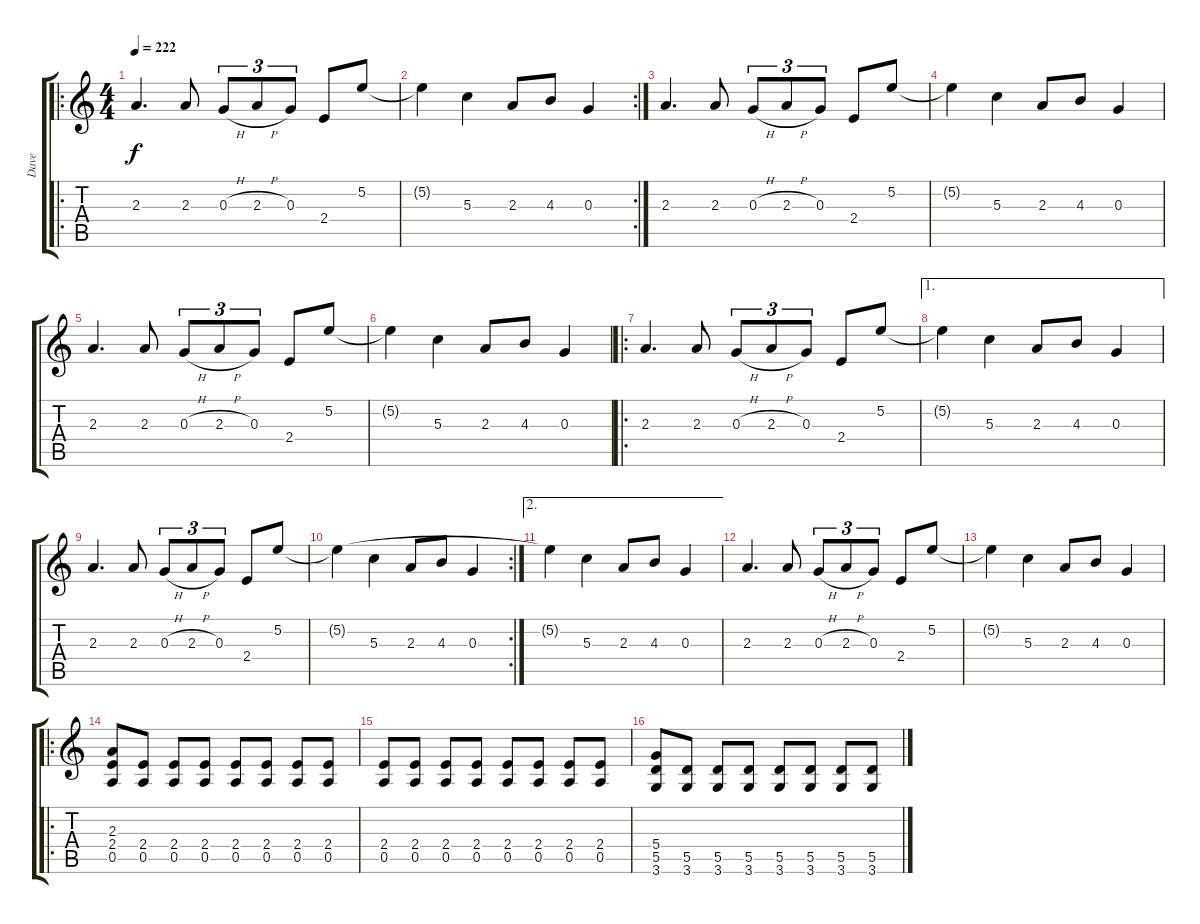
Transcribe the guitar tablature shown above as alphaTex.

\track ("Dave" "Dave") {instrument distortionguitar}
\staff {score tabs}
\tuning (E4 B3 G3 D3 A2 E2) {hide}
\ro
\ts (4 4)
\tempo 222
\clef g2
\ks c
2.3.4{d dy f} 2.3.8 0.3{h}.8{tu (3 2)} 2.3{h}.8{tu (3 2)} 0.3.8{tu (3 2)} 2.4.8 5.2.8 |
\rc 2
5.2{t}.4 5.3.4 2.3.8 4.3.8 0.3.4 |
2.3.4{d} 2.3.8 0.3{h}.8{tu (3 2)} 2.3{h}.8{tu (3 2)} 0.3.8{tu (3 2)} 2.4.8 5.2.8 |
5.2{t}.4 5.3.4 2.3.8 4.3.8 0.3.4 |
2.3.4{d} 2.3.8 0.3{h}.8{tu (3 2)} 2.3{h}.8{tu (3 2)} 0.3.8{tu (3 2)} 2.4.8 5.2.8 |
5.2{t}.4 5.3.4 2.3.8 4.3.8 0.3.4 |
\ro
2.3.4{d} 2.3.8 0.3{h}.8{tu (3 2)} 2.3{h}.8{tu (3 2)} 0.3.8{tu (3 2)} 2.4.8 5.2.8 |
\ae 1
5.2{t}.4 5.3.4 2.3.8 4.3.8 0.3.4 |
2.3.4{d} 2.3.8 0.3{h}.8{tu (3 2)} 2.3{h}.8{tu (3 2)} 0.3.8{tu (3 2)} 2.4.8 5.2.8 |
\rc 2
5.2{t}.4 5.3.4 2.3.8 4.3.8 0.3.4 |
\ae 2
5.2{t}.4 5.3.4 2.3.8 4.3.8 0.3.4 |
2.3.4{d} 2.3.8 0.3{h}.8{tu (3 2)} 2.3{h}.8{tu (3 2)} 0.3.8{tu (3 2)} 2.4.8 5.2.8 |
5.2{t}.4 5.3.4 2.3.8 4.3.8 0.3.4 |
\ro
(2.3 2.4 0.5).8 (2.4 0.5).8 (2.4 0.5).8 (2.4 0.5).8 (2.4 0.5).8 (2.4 0.5).8 (2.4 0.5).8 (2.4 0.5).8 |
(2.4 0.5).8 (2.4 0.5).8 (2.4 0.5).8 (2.4 0.5).8 (2.4 0.5).8 (2.4 0.5).8 (2.4 0.5).8 (2.4 0.5).8 |
(5.4 5.5 3.6).8 (5.5 3.6).8 (5.5 3.6).8 (5.5 3.6).8 (5.5 3.6).8 (5.5 3.6).8 (5.5 3.6).8 (5.5 3.6).8
